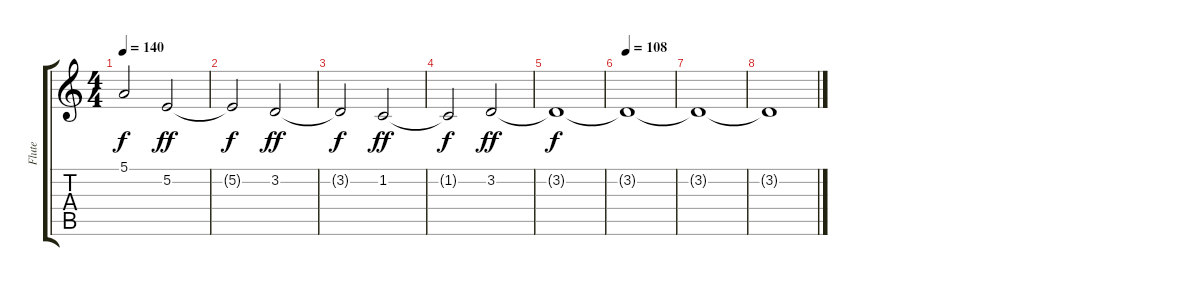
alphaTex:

\track ("Flute" "Flute") {instrument flute}
\staff {score tabs}
\tuning (E4 B3 G3 D3 A2 E2) {hide}
\ts (4 4)
\tempo 140
\clef g2
\ks c
5.1{t}.2{dy f} 5.2.2{dy ff} |
5.2{t}.2{dy f} 3.2.2{dy ff} |
3.2{t}.2{dy f} 1.2.2{dy ff} |
1.2{t}.2{dy f} 3.2.2{dy ff} |
3.2{t}.1{dy f} |
\tempo 108
3.2{t}.1{volume 1} |
3.2{t}.1 |
3.2{t}.1{volume 0}
